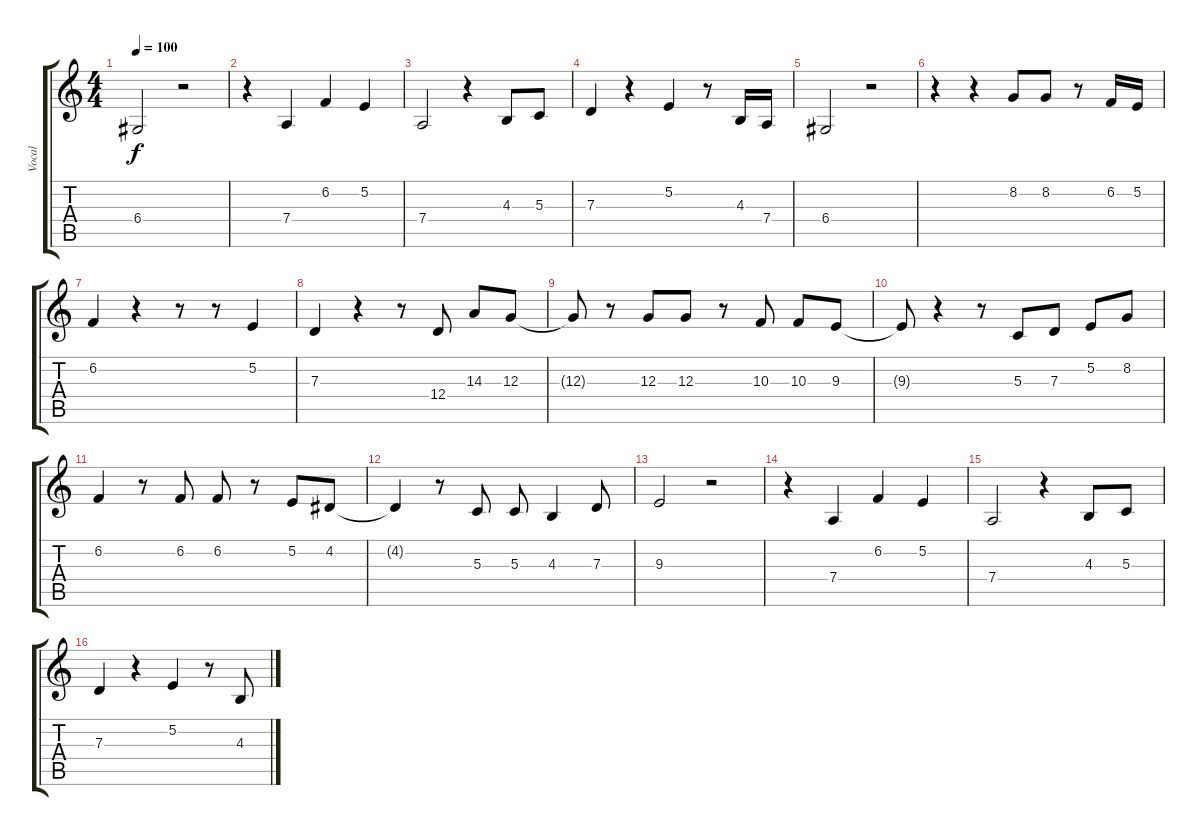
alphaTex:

\track ("Vocal" "Vocal") {instrument stringensemble1}
\staff {score tabs}
\tuning (E4 B3 G3 D3 A2 E2) {hide}
\ts (4 4)
\tempo 100
\clef g2
\ks c
6.4.2{dy f} r.2 |
r.4 7.4.4 6.2.4 5.2.4 |
7.4.2 r.4 4.3.8 5.3.8 |
7.3.4 r.4 5.2.4 r.8 4.3.16 7.4.16 |
6.4.2 r.2 |
r.4 r.4 8.2.8 8.2.8 r.8 6.2.16 5.2.16 |
6.2.4 r.4 r.8 r.8 5.2.4 |
7.3.4 r.4 r.8 12.4.8 14.3.8 12.3.8 |
12.3{t}.8 r.8 12.3.8 12.3.8 r.8 10.3.8 10.3.8 9.3.8 |
9.3{t}.8 r.4 r.8 5.3.8 7.3.8 5.2.8 8.2.8 |
6.2.4 r.8 6.2.8 6.2.8 r.8 5.2.8 4.2.8 |
4.2{t}.4 r.8 5.3.8 5.3.8 4.3.4 7.3.8 |
9.3.2 r.2 |
r.4 7.4.4 6.2.4 5.2.4 |
7.4.2 r.4 4.3.8 5.3.8 |
7.3.4 r.4 5.2.4 r.8 4.3.8
